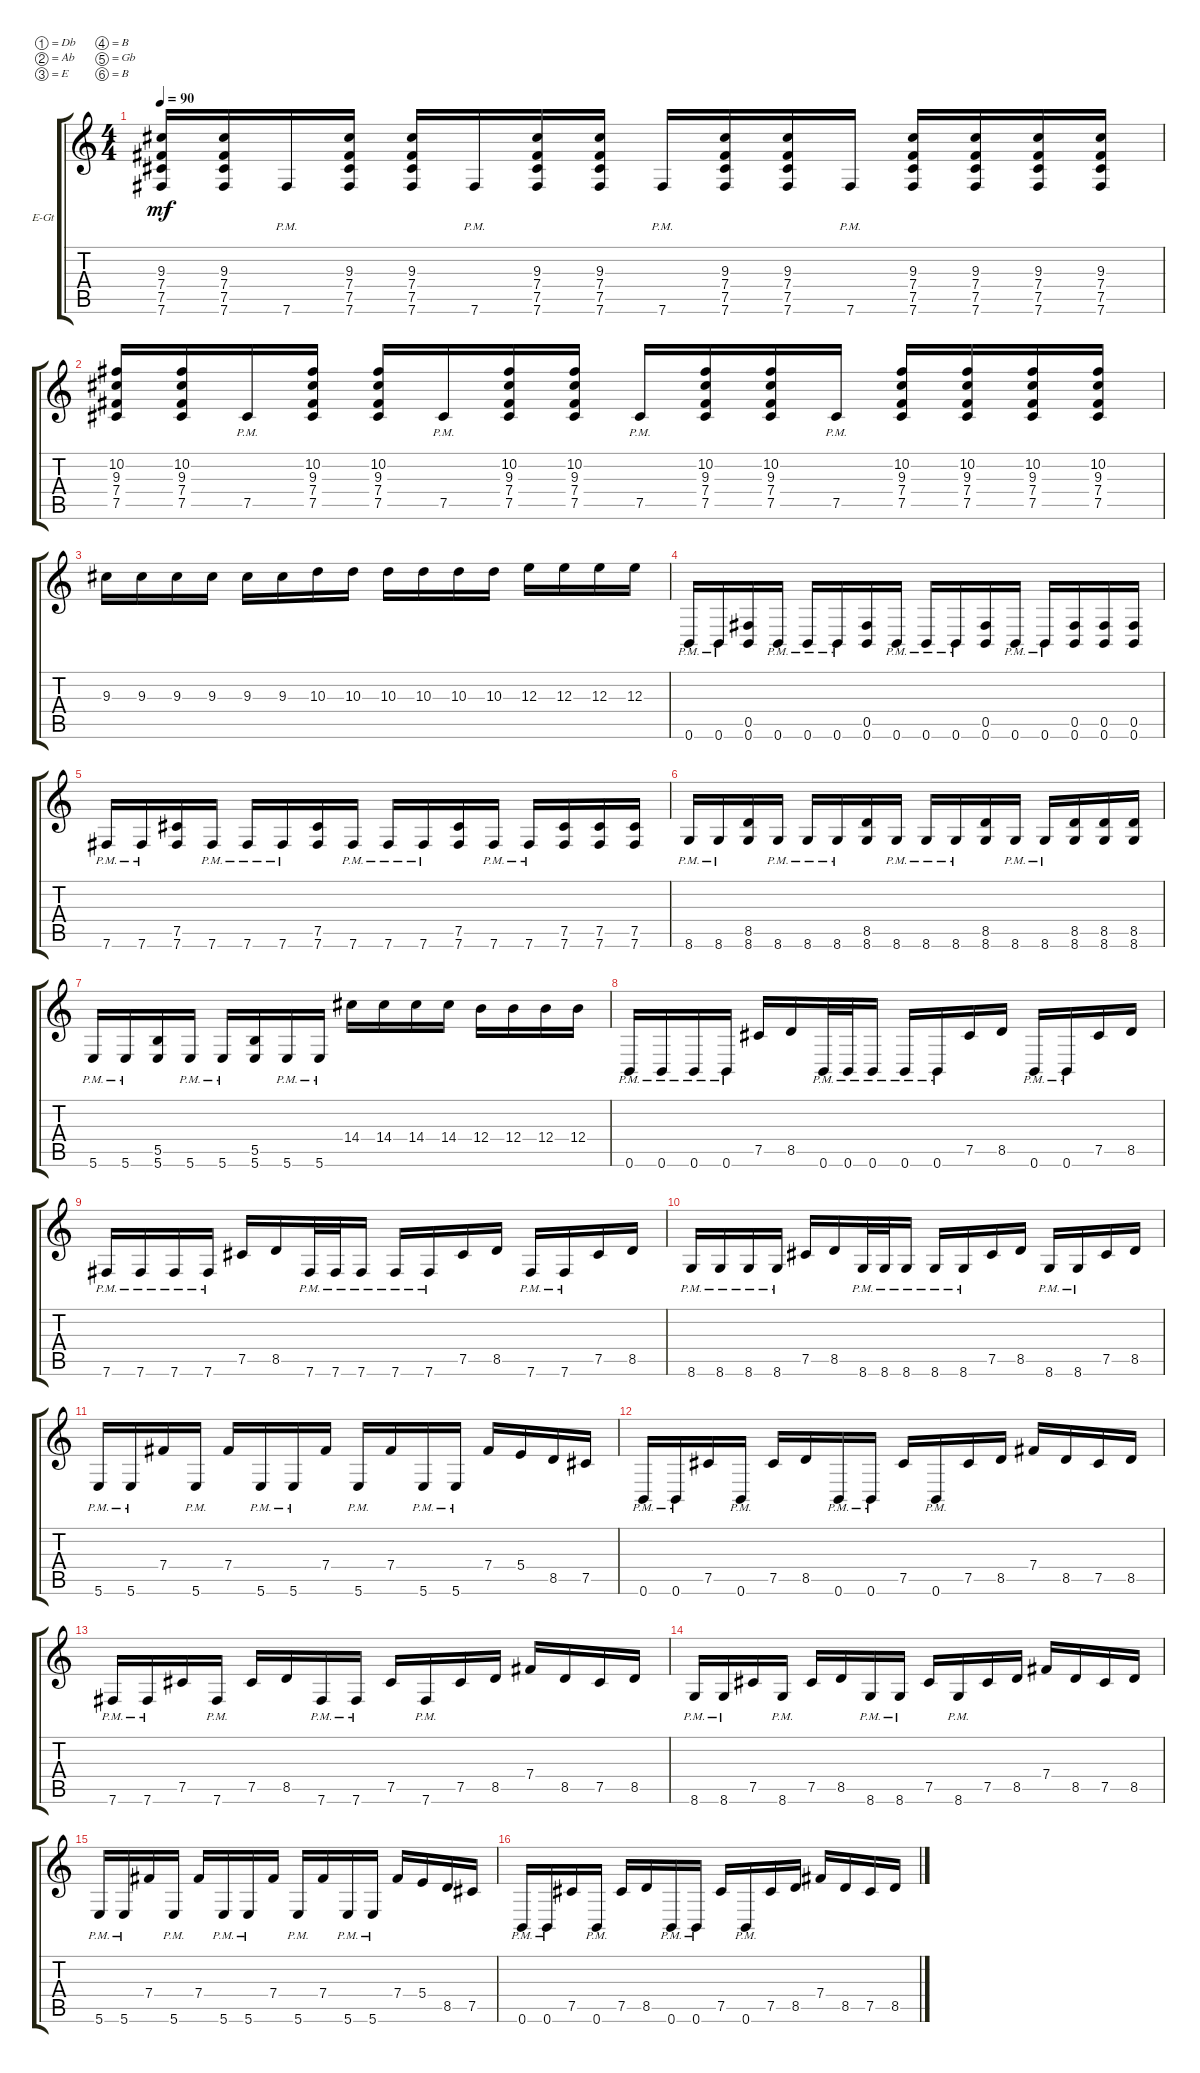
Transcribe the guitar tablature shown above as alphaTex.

\defaultSystemsLayout 4
\bracketExtendMode groupsimilarinstruments
\firstSystemTrackNameOrientation horizontal
\otherSystemsTrackNameOrientation horizontal
\track ("Electric Guitar" "E-Gt") {instrument distortionguitar}
\staff {score tabs}
\tuning (Db4 Ab3 E3 B2 Gb2 B1)
\ts (4 4)
\tempo 90
\clef g2
\ks c
(7.6 7.5 7.4 9.3).16{dy mf} (7.6 7.5 7.4 9.3).16 7.6{pm}.16 (7.6 7.5 7.4 9.3).16 (7.6 7.5 7.4 9.3).16 7.6{pm}.16 (7.6 7.5 7.4 9.3).16 (7.6 7.5 7.4 9.3).16 7.6{pm}.16 (7.6 7.5 7.4 9.3).16 (7.6 7.5 7.4 9.3).16 7.6{pm}.16 (7.6 7.5 7.4 9.3).16 (7.6 7.5 7.4 9.3).16 (7.6 7.5 7.4 9.3).16 (7.6 7.5 7.4 9.3).16 |
(7.5 7.4 9.3 10.2).16 (7.5 7.4 9.3 10.2).16 7.5{pm}.16 (7.5 7.4 9.3 10.2).16 (7.5 7.4 9.3 10.2).16 7.5{pm}.16 (7.5 7.4 9.3 10.2).16 (7.5 7.4 9.3 10.2).16 7.5{pm}.16 (7.5 7.4 9.3 10.2).16 (7.5 7.4 9.3 10.2).16 7.5{pm}.16 (7.5 7.4 9.3 10.2).16 (7.5 7.4 9.3 10.2).16 (7.5 7.4 9.3 10.2).16 (7.5 7.4 9.3 10.2).16 |
9.3.16 9.3.16 9.3.16 9.3.16 9.3.16 9.3.16 10.3.16 10.3.16 10.3.16 10.3.16 10.3.16 10.3.16 12.3.16 12.3.16 12.3.16 12.3.16 |
0.6{pm}.16 0.6{pm}.16 (0.6 0.5).16 0.6{pm}.16 0.6{pm}.16 0.6{pm}.16 (0.6 0.5).16 0.6{pm}.16 0.6{pm}.16 0.6{pm}.16 (0.6 0.5).16 0.6{pm}.16 0.6{pm}.16 (0.6 0.5).16 (0.6 0.5).16 (0.6 0.5).16 |
7.6{pm}.16 7.6{pm}.16 (7.6 7.5).16 7.6{pm}.16 7.6{pm}.16 7.6{pm}.16 (7.6 7.5).16 7.6{pm}.16 7.6{pm}.16 7.6{pm}.16 (7.6 7.5).16 7.6{pm}.16 7.6{pm}.16 (7.6 7.5).16 (7.6 7.5).16 (7.6 7.5).16 |
8.6{pm}.16 8.6{pm}.16 (8.6 8.5).16 8.6{pm}.16 8.6{pm}.16 8.6{pm}.16 (8.6 8.5).16 8.6{pm}.16 8.6{pm}.16 8.6{pm}.16 (8.6 8.5).16 8.6{pm}.16 8.6{pm}.16 (8.6 8.5).16 (8.6 8.5).16 (8.6 8.5).16 |
5.6{pm}.16 5.6{pm}.16 (5.6 5.5).16 5.6{pm}.16 5.6{pm}.16 (5.6 5.5).16 5.6{pm}.16 5.6{pm}.16 14.4.16 14.4.16 14.4.16 14.4.16 12.4.16 12.4.16 12.4.16 12.4.16 |
0.6{pm}.16 0.6{pm}.16 0.6{pm}.16 0.6{pm}.16 7.5.16 8.5.16 0.6{pm}.32 0.6{pm}.32 0.6{pm}.16 0.6{pm}.16 0.6{pm}.16 7.5.16 8.5.16 0.6{pm}.16 0.6{pm}.16 7.5.16 8.5.16 |
7.6{pm}.16 7.6{pm}.16 7.6{pm}.16 7.6{pm}.16 7.5.16 8.5.16 7.6{pm}.32 7.6{pm}.32 7.6{pm}.16 7.6{pm}.16 7.6{pm}.16 7.5.16 8.5.16 7.6{pm}.16 7.6{pm}.16 7.5.16 8.5.16 |
8.6{pm}.16 8.6{pm}.16 8.6{pm}.16 8.6{pm}.16 7.5.16 8.5.16 8.6{pm}.32 8.6{pm}.32 8.6{pm}.16 8.6{pm}.16 8.6{pm}.16 7.5.16 8.5.16 8.6{pm}.16 8.6{pm}.16 7.5.16 8.5.16 |
5.6{pm}.16 5.6{pm}.16 7.4.16 5.6{pm}.16 7.4.16 5.6{pm}.16 5.6{pm}.16 7.4.16 5.6{pm}.16 7.4.16 5.6{pm}.16 5.6{pm}.16 7.4.16 5.4.16 8.5.16 7.5.16 |
0.6{pm}.16 0.6{pm}.16 7.5.16 0.6{pm}.16 7.5.16 8.5.16 0.6{pm}.16 0.6{pm}.16 7.5.16 0.6{pm}.16 7.5.16 8.5.16 7.4.16 8.5.16 7.5.16 8.5.16 |
7.6{pm}.16 7.6{pm}.16 7.5.16 7.6{pm}.16 7.5.16 8.5.16 7.6{pm}.16 7.6{pm}.16 7.5.16 7.6{pm}.16 7.5.16 8.5.16 7.4.16 8.5.16 7.5.16 8.5.16 |
8.6{pm}.16 8.6{pm}.16 7.5.16 8.6{pm}.16 7.5.16 8.5.16 8.6{pm}.16 8.6{pm}.16 7.5.16 8.6{pm}.16 7.5.16 8.5.16 7.4.16 8.5.16 7.5.16 8.5.16 |
5.6{pm}.16 5.6{pm}.16 7.4.16 5.6{pm}.16 7.4.16 5.6{pm}.16 5.6{pm}.16 7.4.16 5.6{pm}.16 7.4.16 5.6{pm}.16 5.6{pm}.16 7.4.16 5.4.16 8.5.16 7.5.16 |
0.6{pm}.16 0.6{pm}.16 7.5.16 0.6{pm}.16 7.5.16 8.5.16 0.6{pm}.16 0.6{pm}.16 7.5.16 0.6{pm}.16 7.5.16 8.5.16 7.4.16 8.5.16 7.5.16 8.5.16
